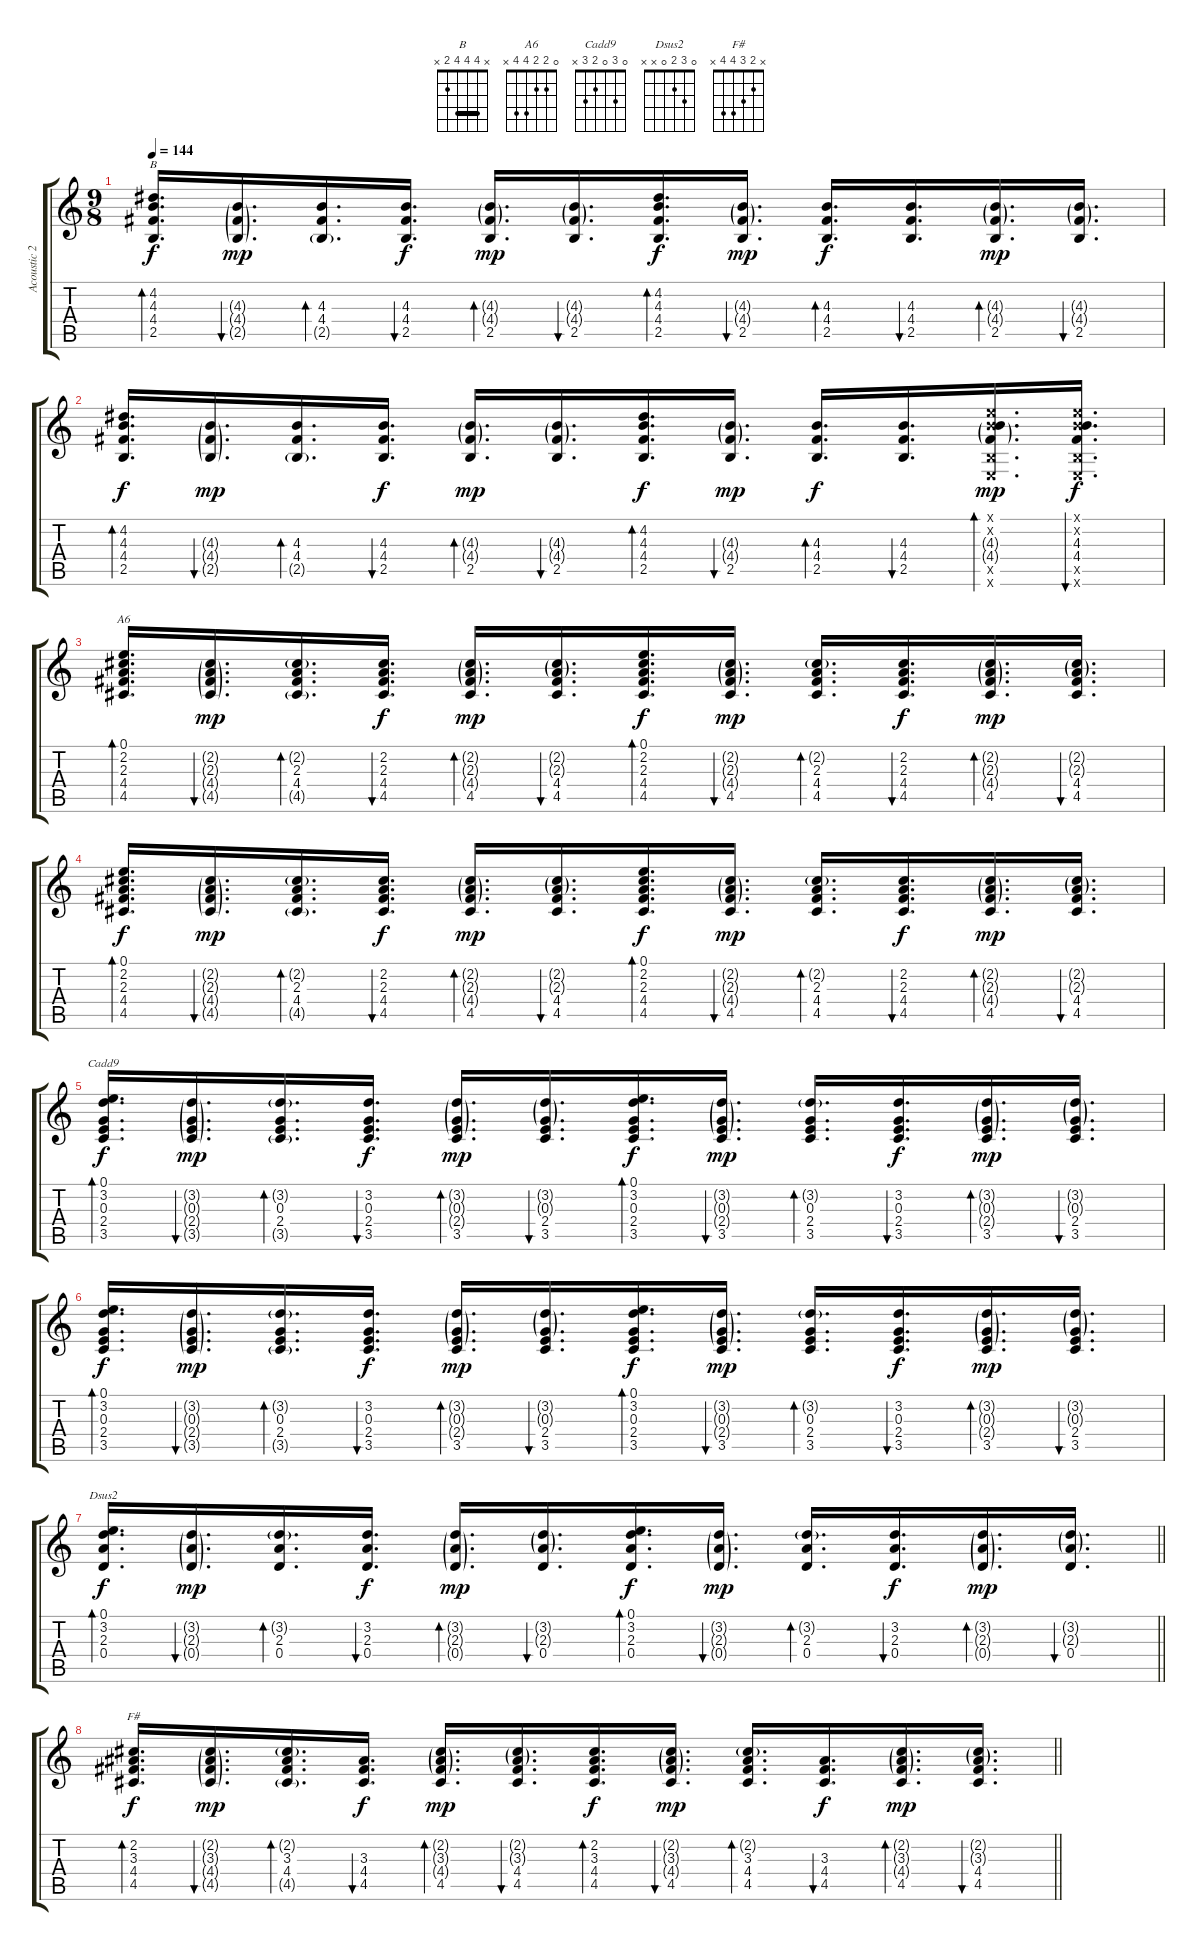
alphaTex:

\track ("Acoustic 2 (Dub) (MIDI!)" "Acoustic 2") {instrument acousticguitarsteel}
\staff {score tabs}
\tuning (E4 B3 G3 D3 A2 E2) {hide}
\chord ("B" x 4 4 4 2 x) {barre 4}
\chord ("A6" 0 2 2 4 4 x)
\chord ("Cadd9" 0 3 0 2 3 x)
\chord ("Dsus2" 0 3 2 0 x x)
\chord ("F#" x 2 3 4 4 x)
\ts (9 8)
\tempo 144
\clef g2
\ks c
(4.2 4.3 4.4 2.5).16{d bd 60 ch "B" dy f} (4.3{g} 4.4{g} 2.5{g}).16{d bu 60 dy mp} (4.3 4.4 2.5{g}).16{d bd 60} (4.3 4.4 2.5).16{d bu 60 dy f} (4.3{g} 4.4{g} 2.5).16{d bd 60 dy mp} (4.3{g} 4.4{g} 2.5).16{d bu 60} (4.2 4.3 4.4 2.5).16{d bd 60 dy f} (4.3{g} 4.4{g} 2.5).16{d bu 60 dy mp} (4.3 4.4 2.5).16{d bd 60 dy f} (4.3 4.4 2.5).16{d bu 60} (4.3{g} 4.4{g} 2.5).16{d bd 60 dy mp} (4.3{g} 4.4{g} 2.5).16{d bu 60} |
(4.2 4.3 4.4 2.5).16{d bd 60 dy f} (4.3{g} 4.4{g} 2.5{g}).16{d bu 60 dy mp} (4.3 4.4 2.5{g}).16{d bd 60} (4.3 4.4 2.5).16{d bu 60 dy f} (4.3{g} 4.4{g} 2.5).16{d bd 60 dy mp} (4.3{g} 4.4{g} 2.5).16{d bu 60} (4.2 4.3 4.4 2.5).16{d bd 60 dy f} (4.3{g} 4.4{g} 2.5).16{d bu 60 dy mp} (4.3 4.4 2.5).16{d bd 60 dy f} (4.3 4.4 2.5).16{d bu 60} (0.1{x} 0.2{x} 4.3{g} 4.4{g} 2.5{x} 0.6{x}).16{d bd 60 dy mp} (0.1{x} 0.2{x} 4.3 4.4 2.5{x} 0.6{x}).16{d bu 60 dy f} |
(0.1 2.2 2.3 4.4 4.5).16{d bd 60 ch "A6"} (2.2{g} 2.3{g} 4.4{g} 4.5{g}).16{d bu 60 dy mp} (2.2{g} 2.3 4.4 4.5{g}).16{d bd 60} (2.2 2.3 4.4 4.5).16{d bu 60 dy f} (2.2{g} 2.3{g} 4.4{g} 4.5).16{d bd 60 dy mp} (2.2{g} 2.3{g} 4.4 4.5).16{d bu 60} (0.1 2.2 2.3 4.4 4.5).16{d bd 60 dy f} (2.2{g} 2.3{g} 4.4{g} 4.5).16{d bu 60 dy mp} (2.2{g} 2.3 4.4 4.5).16{d bd 60} (2.2 2.3 4.4 4.5).16{d bu 60 dy f} (2.2{g} 2.3{g} 4.4{g} 4.5).16{d bd 60 dy mp} (2.2{g} 2.3{g} 4.4 4.5).16{d bu 60} |
(0.1 2.2 2.3 4.4 4.5).16{d bd 60 dy f} (2.2{g} 2.3{g} 4.4{g} 4.5{g}).16{d bu 60 dy mp} (2.2{g} 2.3 4.4 4.5{g}).16{d bd 60} (2.2 2.3 4.4 4.5).16{d bu 60 dy f} (2.2{g} 2.3{g} 4.4{g} 4.5).16{d bd 60 dy mp} (2.2{g} 2.3{g} 4.4 4.5).16{d bu 60} (0.1 2.2 2.3 4.4 4.5).16{d bd 60 dy f} (2.2{g} 2.3{g} 4.4{g} 4.5).16{d bu 60 dy mp} (2.2{g} 2.3 4.4 4.5).16{d bd 60} (2.2 2.3 4.4 4.5).16{d bu 60 dy f} (2.2{g} 2.3{g} 4.4{g} 4.5).16{d bd 60 dy mp} (2.2{g} 2.3{g} 4.4 4.5).16{d bu 60} |
(0.1 3.2 0.3 2.4 3.5).16{d bd 60 ch "Cadd9" dy f} (3.2{g} 0.3{g} 2.4{g} 3.5{g}).16{d bu 60 dy mp} (3.2{g} 0.3 2.4 3.5{g}).16{d bd 60} (3.2 0.3 2.4 3.5).16{d bu 60 dy f} (3.2{g} 0.3{g} 2.4{g} 3.5).16{d bd 60 dy mp} (3.2{g} 0.3{g} 2.4 3.5).16{d bu 60} (0.1 3.2 0.3 2.4 3.5).16{d bd 60 dy f} (3.2{g} 0.3{g} 2.4{g} 3.5).16{d bu 60 dy mp} (3.2{g} 0.3 2.4 3.5).16{d bd 60} (3.2 0.3 2.4 3.5).16{d bu 60 dy f} (3.2{g} 0.3{g} 2.4{g} 3.5).16{d bd 60 dy mp} (3.2{g} 0.3{g} 2.4 3.5).16{d bu 60} |
(0.1 3.2 0.3 2.4 3.5).16{d bd 60 dy f} (3.2{g} 0.3{g} 2.4{g} 3.5{g}).16{d bu 60 dy mp} (3.2{g} 0.3 2.4 3.5{g}).16{d bd 60} (3.2 0.3 2.4 3.5).16{d bu 60 dy f} (3.2{g} 0.3{g} 2.4{g} 3.5).16{d bd 60 dy mp} (3.2{g} 0.3{g} 2.4 3.5).16{d bu 60} (0.1 3.2 0.3 2.4 3.5).16{d bd 60 dy f} (3.2{g} 0.3{g} 2.4{g} 3.5).16{d bu 60 dy mp} (3.2{g} 0.3 2.4 3.5).16{d bd 60} (3.2 0.3 2.4 3.5).16{d bu 60 dy f} (3.2{g} 0.3{g} 2.4{g} 3.5).16{d bd 60 dy mp} (3.2{g} 0.3{g} 2.4 3.5).16{d bu 60} |
\barLineRight lightlight
(0.1 3.2 2.3 0.4).16{d bd 60 ch "Dsus2" dy f} (3.2{g} 2.3{g} 0.4{g}).16{d bu 60 dy mp} (3.2{g} 2.3 0.4).16{d bd 60} (3.2 2.3 0.4).16{d bu 60 dy f} (3.2{g} 2.3{g} 0.4{g}).16{d bd 60 dy mp} (3.2{g} 2.3{g} 0.4).16{d bu 60} (0.1 3.2 2.3 0.4).16{d bd 60 dy f} (3.2{g} 2.3{g} 0.4{g}).16{d bu 60 dy mp} (3.2{g} 2.3 0.4).16{d bd 60} (3.2 2.3 0.4).16{d bu 60 dy f} (3.2{g} 2.3{g} 0.4{g}).16{d bd 60 dy mp} (3.2{g} 2.3{g} 0.4).16{d bu 60} |
\barLineRight lightlight
(2.2 3.3 4.4 4.5).16{d bd 60 ch "F#" dy f} (2.2{g} 3.3{g} 4.4{g} 4.5{g}).16{d bu 60 dy mp} (2.2{g} 3.3 4.4 4.5{g}).16{d bd 60} (3.3 4.4 4.5).16{d bu 60 dy f} (2.2{g} 3.3{g} 4.4{g} 4.5).16{d bd 60 dy mp} (2.2{g} 3.3{g} 4.4 4.5).16{d bu 60} (2.2 3.3 4.4 4.5).16{d bd 60 dy f} (2.2{g} 3.3{g} 4.4{g} 4.5).16{d bu 60 dy mp} (2.2{g} 3.3 4.4 4.5).16{d bd 60} (3.3 4.4 4.5).16{d bu 60 dy f} (2.2{g} 3.3{g} 4.4{g} 4.5).16{d bd 60 dy mp} (2.2{g} 3.3{g} 4.4 4.5).16{d bu 60}
